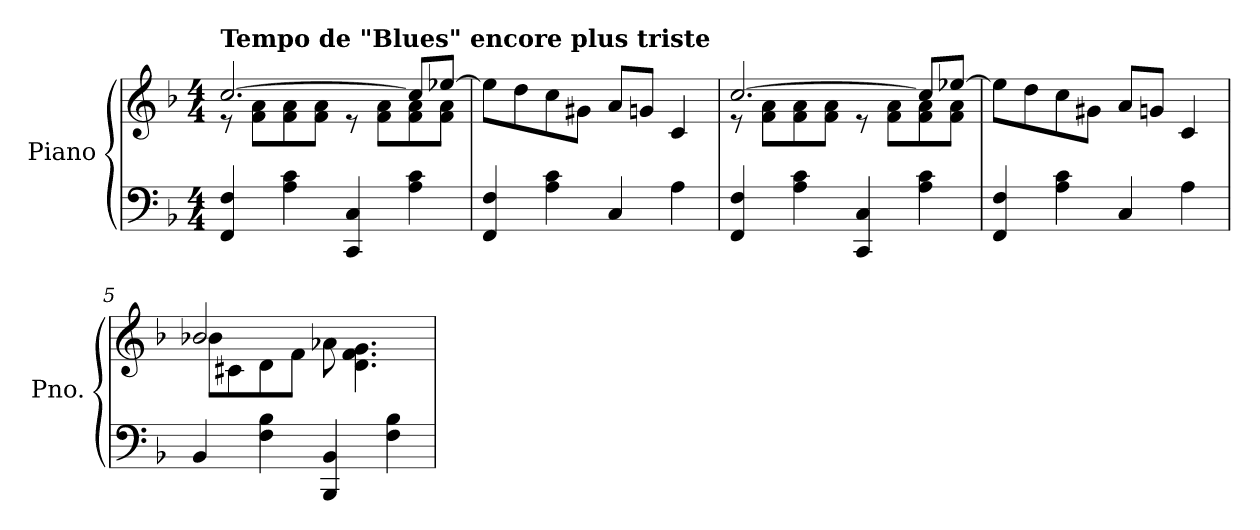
**kern	**kern
*part1	*part1
*staff2	*staff1
*I"Piano	*
*I'Pno.	*
*clefF4	*clefG2
*k[b-]	*k[b-]
*M4/4	*M4/4
=1	=1
*	*^
!	!LO:TX:a:B:t=Tempo de "Blues" encore plus triste	!
4FF/ 4F/	[2.cc/	8r
.	.	8f\ 8a\L
4A\ 4c\	.	8f\ 8a\
.	.	8f\ 8a\J
4CC/ 4C/	.	8r
.	.	8f\ 8a\L
4A\ 4c\	8cc/L]	8f\ 8a\
.	[8ee-X/J	8f\ 8a\J
*	*v	*v
=2	=2
4FF/ 4F/	8ee-\L]
.	8dd\
4A\ 4c\	8cc\
.	8g#X\J
4C/	8a/L
.	8gn/J
4A\	4c/
=3	=3
*	*^
4FF/ 4F/	[2.cc/	8r
.	.	8f\ 8a\L
4A\ 4c\	.	8f\ 8a\
.	.	8f\ 8a\J
4CC/ 4C/	.	8r
.	.	8f\ 8a\L
4A\ 4c\	8cc/L]	8f\ 8a\
.	[8ee-X/J	8f\ 8a\J
*	*v	*v
=4	=4
4FF/ 4F/	8ee-\L]
.	8dd\
4A\ 4c\	8cc\
.	8g#X\J
4C/	8a/L
.	8gn/J
4A\	4c/
!!LO:LB:g=z
=5	=5
*	*^
4BB-/	2b-X/	8b-\L
.	.	8c#X\
4F\ 4B-\	.	8d\
.	.	8f\J
4BBB-/ 4BB-/	8a-X\	2ryy
.	4.d\ 4.f\ 4.g\	.
4F\ 4B-\	.	.
*	*v	*v
=	=
*-	*-
